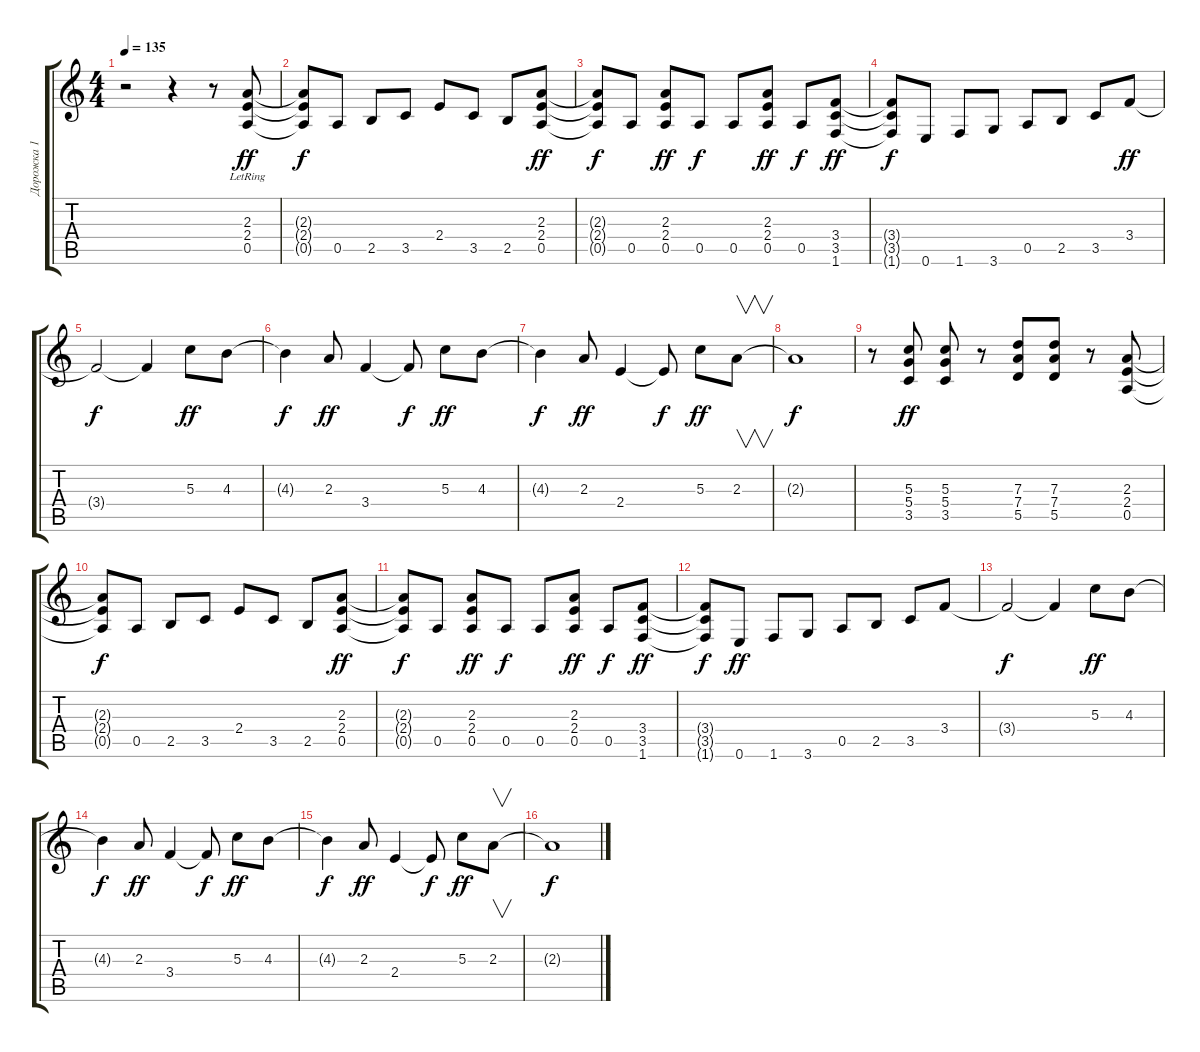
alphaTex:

\track ("Дорожка 1" "Дорожка 1") {instrument distortionguitar}
\staff {score tabs}
\tuning (E4 B3 G3 D3 A2 E2) {hide}
\ts (4 4)
\tempo 135
\clef g2
\ks c
r.2{dy ff instrument distortionguitar} r.4 r.8 (2.3 2.4 0.5{lr}).8{balance 8} |
(2.3{t} 2.4{t} 0.5{t}).8{dy f} 0.5.8 2.5.8 3.5.8 2.4.8 3.5.8 2.5.8 (2.3 2.4 0.5).8{dy ff} |
(2.3{t} 2.4{t} 0.5{t}).8{dy f} 0.5.8 (2.3 2.4 0.5).8{dy ff} 0.5.8{dy f} 0.5.8 (2.3 2.4 0.5).8{dy ff} 0.5.8{dy f} (3.4 3.5 1.6).8{dy ff} |
(3.4{t} 3.5{t} 1.6{t}).8{dy f balance 16} 0.6.8 1.6.8 3.6.8 0.5.8 2.5.8 3.5.8 3.4.8{dy ff} |
3.4{t}.2{dy f} 3.4{t}.4 5.3.8{dy ff} 4.3.8 |
4.3{t}.4{dy f} 2.3.8{dy ff} 3.4.4 3.4{t}.8{dy f} 5.3.8{dy ff} 4.3.8 |
4.3{t}.4{dy f} 2.3.8{dy ff} 2.4.4 2.4{t}.8{dy f} 5.3.8{dy ff} 2.3.8{v} |
2.3{t}.1{dy f} |
r.8 (5.3 5.4 3.5).8{dy ff balance 8} (5.3 5.4 3.5).8 r.8 (7.3 7.4 5.5).8 (7.3 7.4 5.5).8 r.8 (2.3 2.4 0.5).8 |
(2.3{t} 2.4{t} 0.5{t}).8{dy f balance 16} 0.5.8 2.5.8 3.5.8 2.4.8 3.5.8 2.5.8 (2.3 2.4 0.5).8{dy ff balance 8} |
(2.3{t} 2.4{t} 0.5{t}).8{dy f} 0.5.8 (2.3 2.4 0.5).8{dy ff} 0.5.8{dy f} 0.5.8 (2.3 2.4 0.5).8{dy ff} 0.5.8{dy f} (3.4 3.5 1.6).8{dy ff} |
(3.4{t} 3.5{t} 1.6{t}).8{dy f balance 16} 0.6.8{dy ff} 1.6.8 3.6.8 0.5.8 2.5.8 3.5.8 3.4.8 |
3.4{t}.2{dy f} 3.4{t}.4 5.3.8{dy ff} 4.3.8 |
4.3{t}.4{dy f} 2.3.8{dy ff} 3.4.4 3.4{t}.8{dy f} 5.3.8{dy ff} 4.3.8 |
4.3{t}.4{dy f} 2.3.8{dy ff} 2.4.4 2.4{t}.8{dy f} 5.3.8{dy ff} 2.3.8{v} |
2.3{t}.1{dy f}
